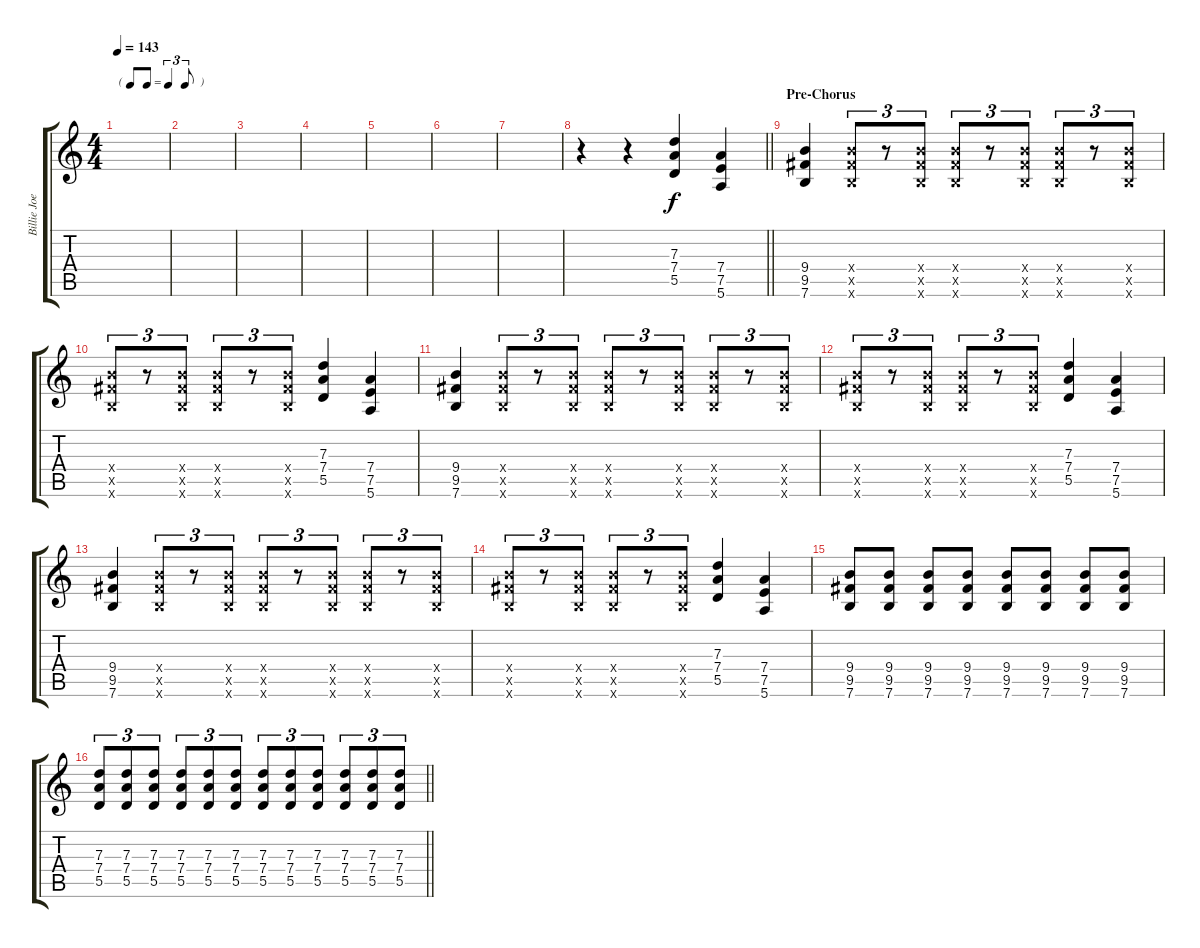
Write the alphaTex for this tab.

\track ("Billie Joe Armstrong - Guitar" "Billie Joe") {instrument distortionguitar}
\staff {score tabs}
\tuning (E4 B3 G3 D3 A2 E2) {hide}
\ts (4 4)
\tf triplet8th
\tempo 143
\clef g2
\ks c
|
|
|
|
|
|
|
\barLineRight lightlight
r.4 r.4 (7.3 7.4 5.5).4 (7.4 7.5 5.6).4 |
\section ("" "Pre-Chorus")
(9.4 9.5 7.6).4 (9.4{x} 9.5{x} 7.6{x}).8{tu (3 2)} r.8{tu (3 2)} (9.4{x} 9.5{x} 7.6{x}).8{tu (3 2)} (9.4{x} 9.5{x} 7.6{x}).8{tu (3 2)} r.8{tu (3 2)} (9.4{x} 9.5{x} 7.6{x}).8{tu (3 2)} (9.4{x} 9.5{x} 7.6{x}).8{tu (3 2)} r.8{tu (3 2)} (9.4{x} 9.5{x} 7.6{x}).8{tu (3 2)} |
(9.4{x} 9.5{x} 7.6{x}).8{tu (3 2)} r.8{tu (3 2)} (9.4{x} 9.5{x} 7.6{x}).8{tu (3 2)} (9.4{x} 9.5{x} 7.6{x}).8{tu (3 2)} r.8{tu (3 2)} (9.4{x} 9.5{x} 7.6{x}).8{tu (3 2)} (7.3 7.4 5.5).4 (7.4 7.5 5.6).4 |
(9.4 9.5 7.6).4 (9.4{x} 9.5{x} 7.6{x}).8{tu (3 2)} r.8{tu (3 2)} (9.4{x} 9.5{x} 7.6{x}).8{tu (3 2)} (9.4{x} 9.5{x} 7.6{x}).8{tu (3 2)} r.8{tu (3 2)} (9.4{x} 9.5{x} 7.6{x}).8{tu (3 2)} (9.4{x} 9.5{x} 7.6{x}).8{tu (3 2)} r.8{tu (3 2)} (9.4{x} 9.5{x} 7.6{x}).8{tu (3 2)} |
(9.4{x} 9.5{x} 7.6{x}).8{tu (3 2)} r.8{tu (3 2)} (9.4{x} 9.5{x} 7.6{x}).8{tu (3 2)} (9.4{x} 9.5{x} 7.6{x}).8{tu (3 2)} r.8{tu (3 2)} (9.4{x} 9.5{x} 7.6{x}).8{tu (3 2)} (7.3 7.4 5.5).4 (7.4 7.5 5.6).4 |
(9.4 9.5 7.6).4 (9.4{x} 9.5{x} 7.6{x}).8{tu (3 2)} r.8{tu (3 2)} (9.4{x} 9.5{x} 7.6{x}).8{tu (3 2)} (9.4{x} 9.5{x} 7.6{x}).8{tu (3 2)} r.8{tu (3 2)} (9.4{x} 9.5{x} 7.6{x}).8{tu (3 2)} (9.4{x} 9.5{x} 7.6{x}).8{tu (3 2)} r.8{tu (3 2)} (9.4{x} 9.5{x} 7.6{x}).8{tu (3 2)} |
(9.4{x} 9.5{x} 7.6{x}).8{tu (3 2)} r.8{tu (3 2)} (9.4{x} 9.5{x} 7.6{x}).8{tu (3 2)} (9.4{x} 9.5{x} 7.6{x}).8{tu (3 2)} r.8{tu (3 2)} (9.4{x} 9.5{x} 7.6{x}).8{tu (3 2)} (7.3 7.4 5.5).4 (7.4 7.5 5.6).4 |
(9.4 9.5 7.6).8 (9.4 9.5 7.6).8 (9.4 9.5 7.6).8 (9.4 9.5 7.6).8 (9.4 9.5 7.6).8 (9.4 9.5 7.6).8 (9.4 9.5 7.6).8 (9.4 9.5 7.6).8 |
\barLineRight lightlight
(7.3 7.4 5.5).8{tu (3 2)} (7.3 7.4 5.5).8{tu (3 2)} (7.3 7.4 5.5).8{tu (3 2)} (7.3 7.4 5.5).8{tu (3 2)} (7.3 7.4 5.5).8{tu (3 2)} (7.3 7.4 5.5).8{tu (3 2)} (7.3 7.4 5.5).8{tu (3 2)} (7.3 7.4 5.5).8{tu (3 2)} (7.3 7.4 5.5).8{tu (3 2)} (7.3 7.4 5.5).8{tu (3 2)} (7.3 7.4 5.5).8{tu (3 2)} (7.3 7.4 5.5).8{tu (3 2)}
